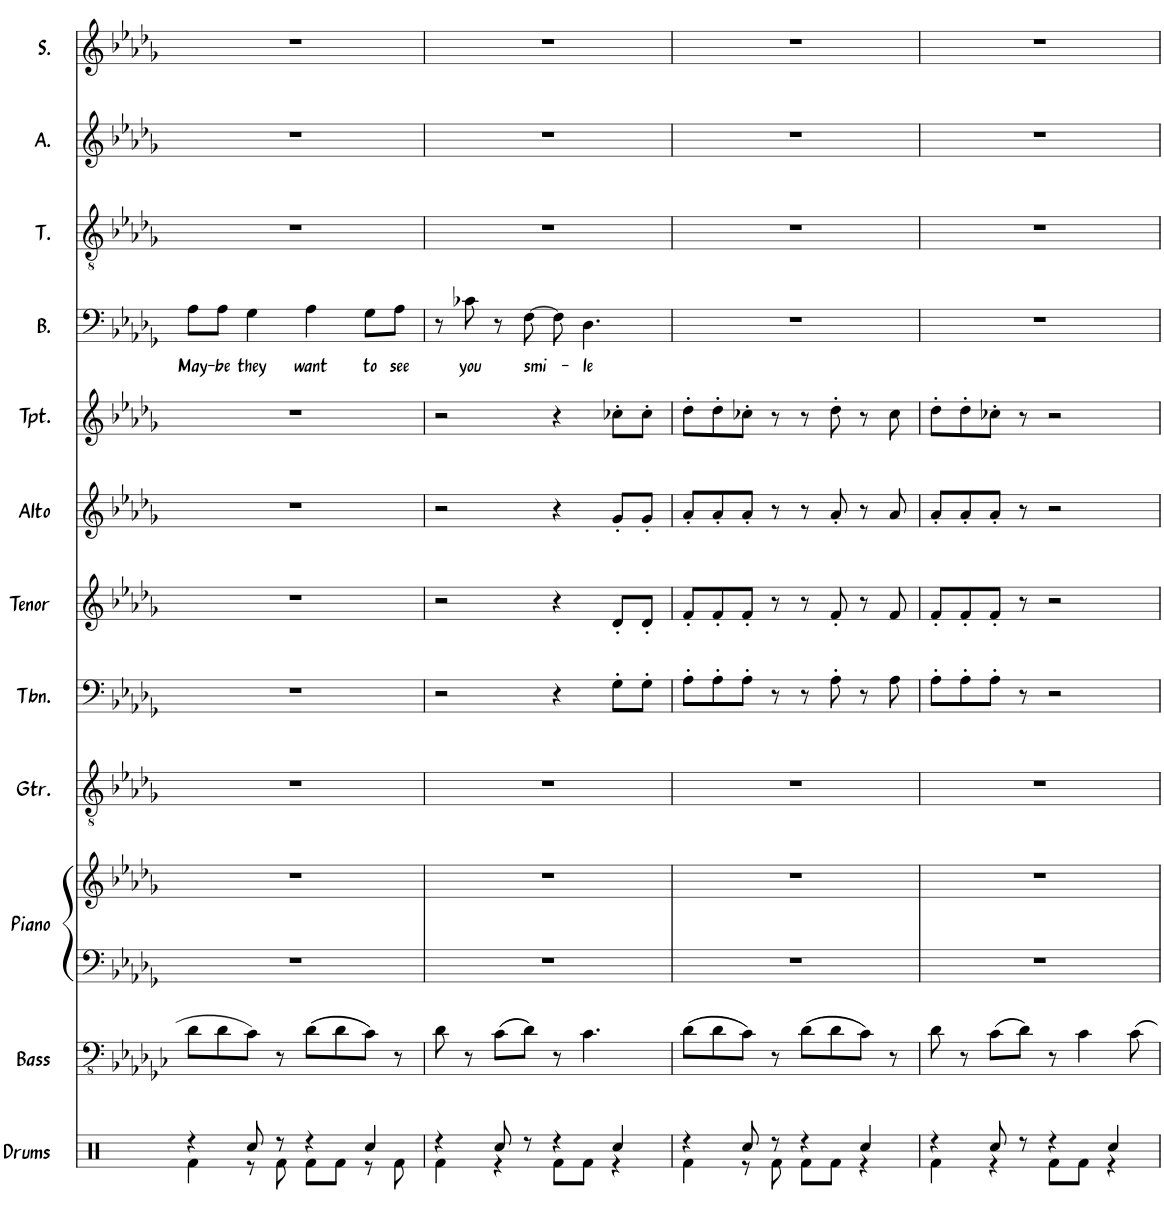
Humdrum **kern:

**kern	**kern	**kern	**kern	**kern	**kern	**kern	**kern	**kern	**kern	**text	**kern	**kern	**kern
*part12	*part11	*part10	*part10	*part9	*part8	*part7	*part6	*part5	*part4	*part4	*part3	*part2	*part1
*staff13	*staff12	*staff11	*staff10	*staff9	*staff8	*staff7	*staff6	*staff5	*staff4	*staff4	*staff3	*staff2	*staff1
*I"Drums	*I"Bass	*I"Piano	*	*I"Guitar	*I"Trombone	*I"Tenor Sax	*I"Alto Sax	*I"Trumpet	*I"Bass	*	*I"Tenor	*I"Alto	*I"Soprano
*I'Drums	*I'Bass	*I'Piano	*	*I'Gtr.	*I'Tbn.	*I'Tenor	*I'Alto	*I'Tpt.	*I'B.	*	*I'T.	*I'A.	*I'S.
!!LO:PB:g=z
*clefX	*clefFv4	*clefF4	*clefG2	*clefGv2	*clefF4	*clefG2	*clefG2	*clefG2	*clefF4	*	*clefGv2	*clefG2	*clefG2
*	*	*	*	*	*	*ITrd8c14	*ITrd5c9	*ITrd1c2	*	*	*	*	*
*k[]	*k[b-e-a-d-g-c-]	*k[b-e-a-d-g-]	*k[b-e-a-d-g-]	*k[b-e-a-d-g-]	*k[b-e-a-d-g-]	*k[b-e-a-d-g-]	*k[b-e-a-d-g-]	*k[b-e-a-d-g-]	*k[b-e-a-d-g-]	*	*k[b-e-a-d-g-]	*k[b-e-a-d-g-]	*k[b-e-a-d-g-]
*M4/4	*M4/4	*M4/4	*M4/4	*M4/4	*M4/4	*M4/4	*M4/4	*M4/4	*M4/4	*	*M4/4	*M4/4	*M4/4
=16	=16	=16	=16	=16	=16	=16	=16	=16	=16	=16	=16	=16	=16
*^	*	*	*	*	*	*	*	*	*	*	*	*	*
!	!	!	!	!	!	!	!	!	!	!	!LO:LY:b	!	!	!
4r	4Rf\	8D-\L	1r	1r	1r	1r	1r	1r	1r	8A-\L	May-	1r	1r	1r
!	!	!	!	!	!	!	!	!	!	!	!LO:LY:b	!	!	!
.	.	8D-\	.	.	.	.	.	.	.	8A-\J	-be	.	.	.
!	!	!	!	!	!	!	!	!	!	!	!LO:LY:b	!	!	!
8Rcc/	8r	8C-\J	.	.	.	.	.	.	.	4G-\	they	.	.	.
8r	8Rf\	8r	.	.	.	.	.	.	.	.	.	.	.	.
!	!	!	!	!	!	!	!	!	!	!	!LO:LY:b	!	!	!
4r	8Rf\L	((8D-\L	.	.	.	.	.	.	.	4A-\	want	.	.	.
.	8Rf\J	8D-\	.	.	.	.	.	.	.	.	.	.	.	.
!	!	!	!	!	!	!	!	!	!	!	!LO:LY:b	!	!	!
4Rcc/	8r	8C-\J))	.	.	.	.	.	.	.	8G-\L	to	.	.	.
!	!	!	!	!	!	!	!	!	!	!	!LO:LY:b	!	!	!
.	8Rf\	8r	.	.	.	.	.	.	.	8A-\J	see	.	.	.
=17	=17	=17	=17	=17	=17	=17	=17	=17	=17	=17	=17	=17	=17	=17
4r	4Rf\	8D-\	1r	1r	1r	2r	2r	2r	2r	8r	.	1r	1r	1r
!	!	!	!	!	!	!	!	!	!	!	!LO:LY:b	!	!	!
.	.	8r	.	.	.	.	.	.	.	8c-X\	you	.	.	.
8Rcc/	4r	((8C-\L	.	.	.	.	.	.	.	8r	.	.	.	.
!	!	!	!	!	!	!	!	!	!	!	!LO:LY:b	!	!	!
8r	.	8D-\J))	.	.	.	.	.	.	.	[8F\	smi-	.	.	.
4r	8Rf\L	8r	.	.	.	4r	4r	4r	4r	8F\]	.	.	.	.
!	!	!	!	!	!	!	!	!	!	!	!LO:LY:b	!	!	!
.	8Rf\J	4.C-\	.	.	.	.	.	.	.	4.D-\	-le	.	.	.
4Rcc/	4r	.	.	.	.	8G-'\L	8d-'/L	8g-'/L	8cc-X'\L	.	.	.	.	.
.	.	.	.	.	.	8G-'\J	8d-'/J	8g-'/J	8cc-'\J	.	.	.	.	.
=18	=18	=18	=18	=18	=18	=18	=18	=18	=18	=18	=18	=18	=18	=18
4r	4Rf\	((8D-\L	1r	1r	1r	8A-'\L	8f'/L	8a-'/L	8dd-'\L	1r	.	1r	1r	1r
.	.	8D-\	.	.	.	8A-'\	8f'/	8a-'/	8dd-'\	.	.	.	.	.
8Rcc/	8r	8C-\J))	.	.	.	8A-'\J	8f'/J	8a-'/J	8cc-X'\J	.	.	.	.	.
8r	8Rf\	8r	.	.	.	8r	8r	8r	8r	.	.	.	.	.
4r	8Rf\L	((8D-\L	.	.	.	8r	8r	8r	8r	.	.	.	.	.
.	8Rf\J	8D-\	.	.	.	8A-'\	8f'/	8a-'/	8dd-'\	.	.	.	.	.
4Rcc/	4r	8C-\J))	.	.	.	8r	8r	8r	8r	.	.	.	.	.
.	.	8r	.	.	.	8A-\	8f/	8a-/	8cc-\	.	.	.	.	.
=19	=19	=19	=19	=19	=19	=19	=19	=19	=19	=19	=19	=19	=19	=19
4r	4Rf\	8D-\	1r	1r	1r	8A-'\L	8f'/L	8a-'/L	8dd-'\L	1r	.	1r	1r	1r
.	.	8r	.	.	.	8A-'\	8f'/	8a-'/	8dd-'\	.	.	.	.	.
8Rcc/	4r	((8C-\L	.	.	.	8A-'\J	8f'/J	8a-'/J	8cc-X'\J	.	.	.	.	.
8r	.	8D-\J))	.	.	.	8r	8r	8r	8r	.	.	.	.	.
4r	8Rf\L	8r	.	.	.	2r	2r	2r	2r	.	.	.	.	.
.	8Rf\J	4C-\	.	.	.	.	.	.	.	.	.	.	.	.
4Rcc/	4r	.	.	.	.	.	.	.	.	.	.	.	.	.
.	.	8C-\	.	.	.	.	.	.	.	.	.	.	.	.
*v	*v	*	*	*	*	*	*	*	*	*	*	*	*	*
=	=	=	=	=	=	=	=	=	=	=	=	=	=
*-	*-	*-	*-	*-	*-	*-	*-	*-	*-	*-	*-	*-	*-
